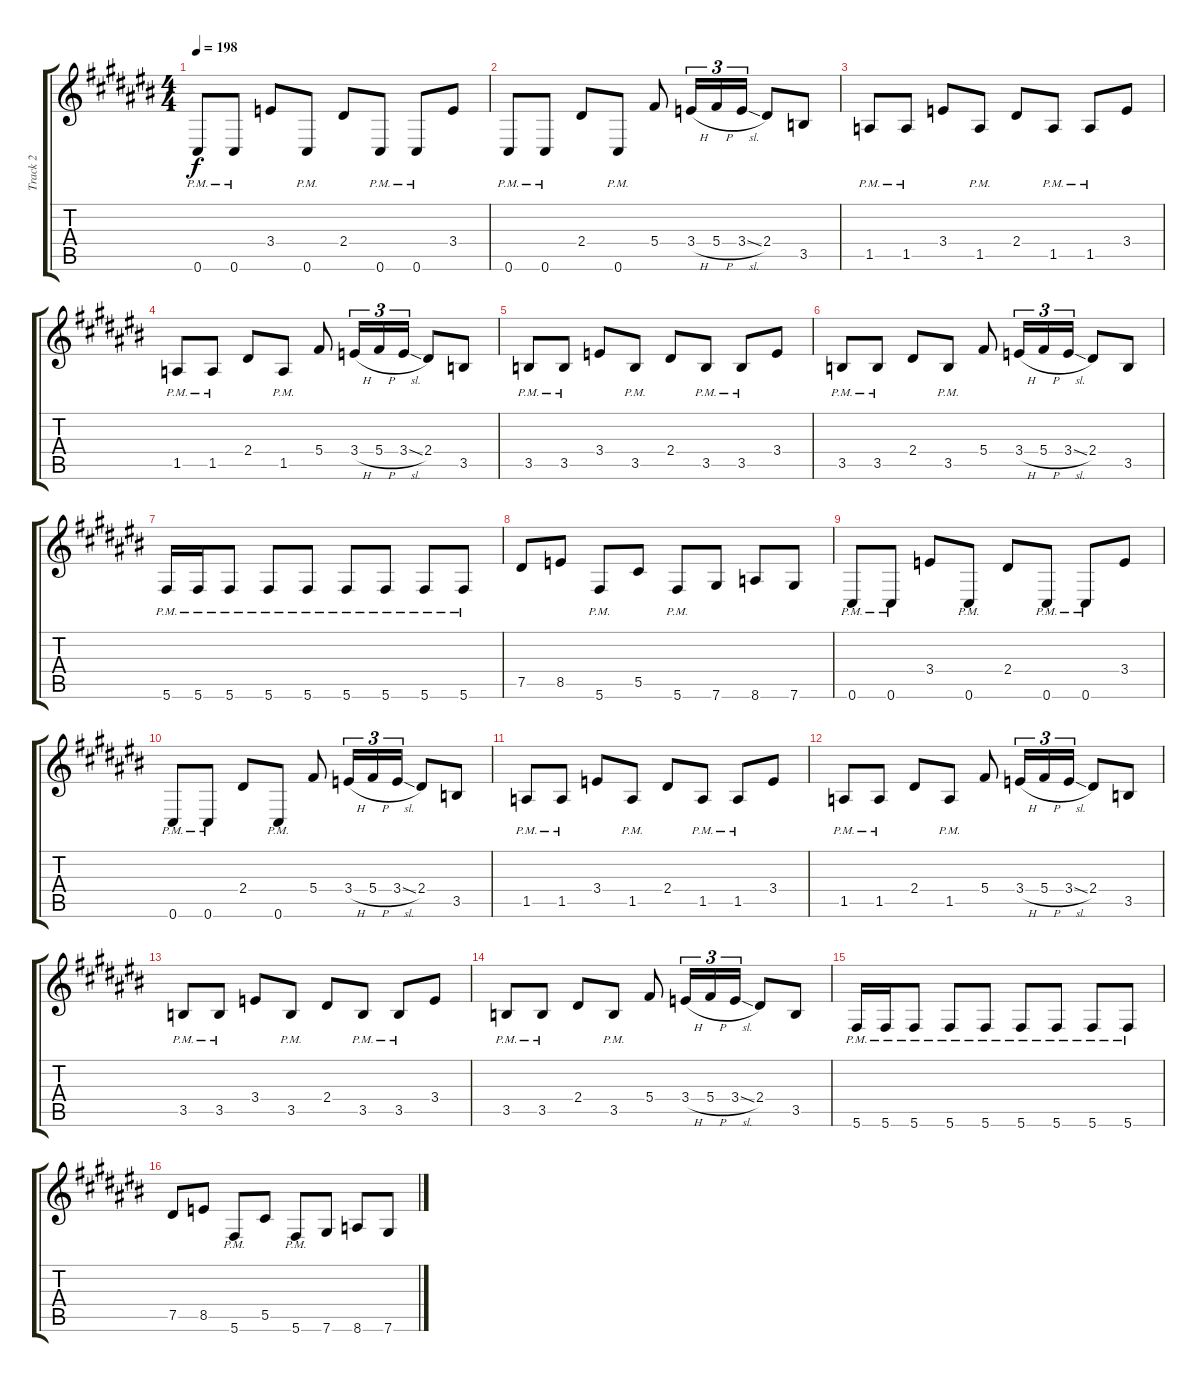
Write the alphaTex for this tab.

\track ("Track 2" "Track 2") {instrument distortionguitar}
\staff {score tabs}
\tuning (Eb4 Bb3 Gb3 Db3 Ab2 Db2) {hide}
\ts (4 4)
\tempo 198
\clef g2
\ks c#
0.6{pm}.8{dy f} 0.6{pm}.8 3.4.8 0.6{pm}.8 2.4.8 0.6{pm}.8 0.6{pm}.8 3.4.8 |
0.6{pm}.8 0.6{pm}.8 2.4.8 0.6{pm}.8 5.4.8 3.4{h}.16{tu (3 2)} 5.4{h}.16{tu (3 2)} 3.4{sl}.16{tu (3 2)} 2.4.8 3.5.8 |
1.5{pm}.8 1.5{pm}.8 3.4.8 1.5{pm}.8 2.4.8 1.5{pm}.8 1.5{pm}.8 3.4.8 |
1.5{pm}.8 1.5{pm}.8 2.4.8 1.5{pm}.8 5.4.8 3.4{h}.16{tu (3 2)} 5.4{h}.16{tu (3 2)} 3.4{sl}.16{tu (3 2)} 2.4.8 3.5.8 |
3.5{pm}.8 3.5{pm}.8 3.4.8 3.5{pm}.8 2.4.8 3.5{pm}.8 3.5{pm}.8 3.4.8 |
3.5{pm}.8 3.5{pm}.8 2.4.8 3.5{pm}.8 5.4.8 3.4{h}.16{tu (3 2)} 5.4{h}.16{tu (3 2)} 3.4{sl}.16{tu (3 2)} 2.4.8 3.5.8 |
5.6{pm}.16 5.6{pm}.16 5.6{pm}.8 5.6{pm}.8 5.6{pm}.8 5.6{pm}.8 5.6{pm}.8 5.6{pm}.8 5.6{pm}.8 |
7.5.8 8.5.8 5.6{pm}.8 5.5.8 5.6{pm}.8 7.6.8 8.6.8 7.6.8 |
0.6{pm}.8 0.6{pm}.8 3.4.8 0.6{pm}.8 2.4.8 0.6{pm}.8 0.6{pm}.8 3.4.8 |
0.6{pm}.8 0.6{pm}.8 2.4.8 0.6{pm}.8 5.4.8 3.4{h}.16{tu (3 2)} 5.4{h}.16{tu (3 2)} 3.4{sl}.16{tu (3 2)} 2.4.8 3.5.8 |
1.5{pm}.8 1.5{pm}.8 3.4.8 1.5{pm}.8 2.4.8 1.5{pm}.8 1.5{pm}.8 3.4.8 |
1.5{pm}.8 1.5{pm}.8 2.4.8 1.5{pm}.8 5.4.8 3.4{h}.16{tu (3 2)} 5.4{h}.16{tu (3 2)} 3.4{sl}.16{tu (3 2)} 2.4.8 3.5.8 |
3.5{pm}.8 3.5{pm}.8 3.4.8 3.5{pm}.8 2.4.8 3.5{pm}.8 3.5{pm}.8 3.4.8 |
3.5{pm}.8 3.5{pm}.8 2.4.8 3.5{pm}.8 5.4.8 3.4{h}.16{tu (3 2)} 5.4{h}.16{tu (3 2)} 3.4{sl}.16{tu (3 2)} 2.4.8 3.5.8 |
5.6{pm}.16 5.6{pm}.16 5.6{pm}.8 5.6{pm}.8 5.6{pm}.8 5.6{pm}.8 5.6{pm}.8 5.6{pm}.8 5.6{pm}.8 |
7.5.8 8.5.8 5.6{pm}.8 5.5.8 5.6{pm}.8 7.6.8 8.6.8 7.6.8
